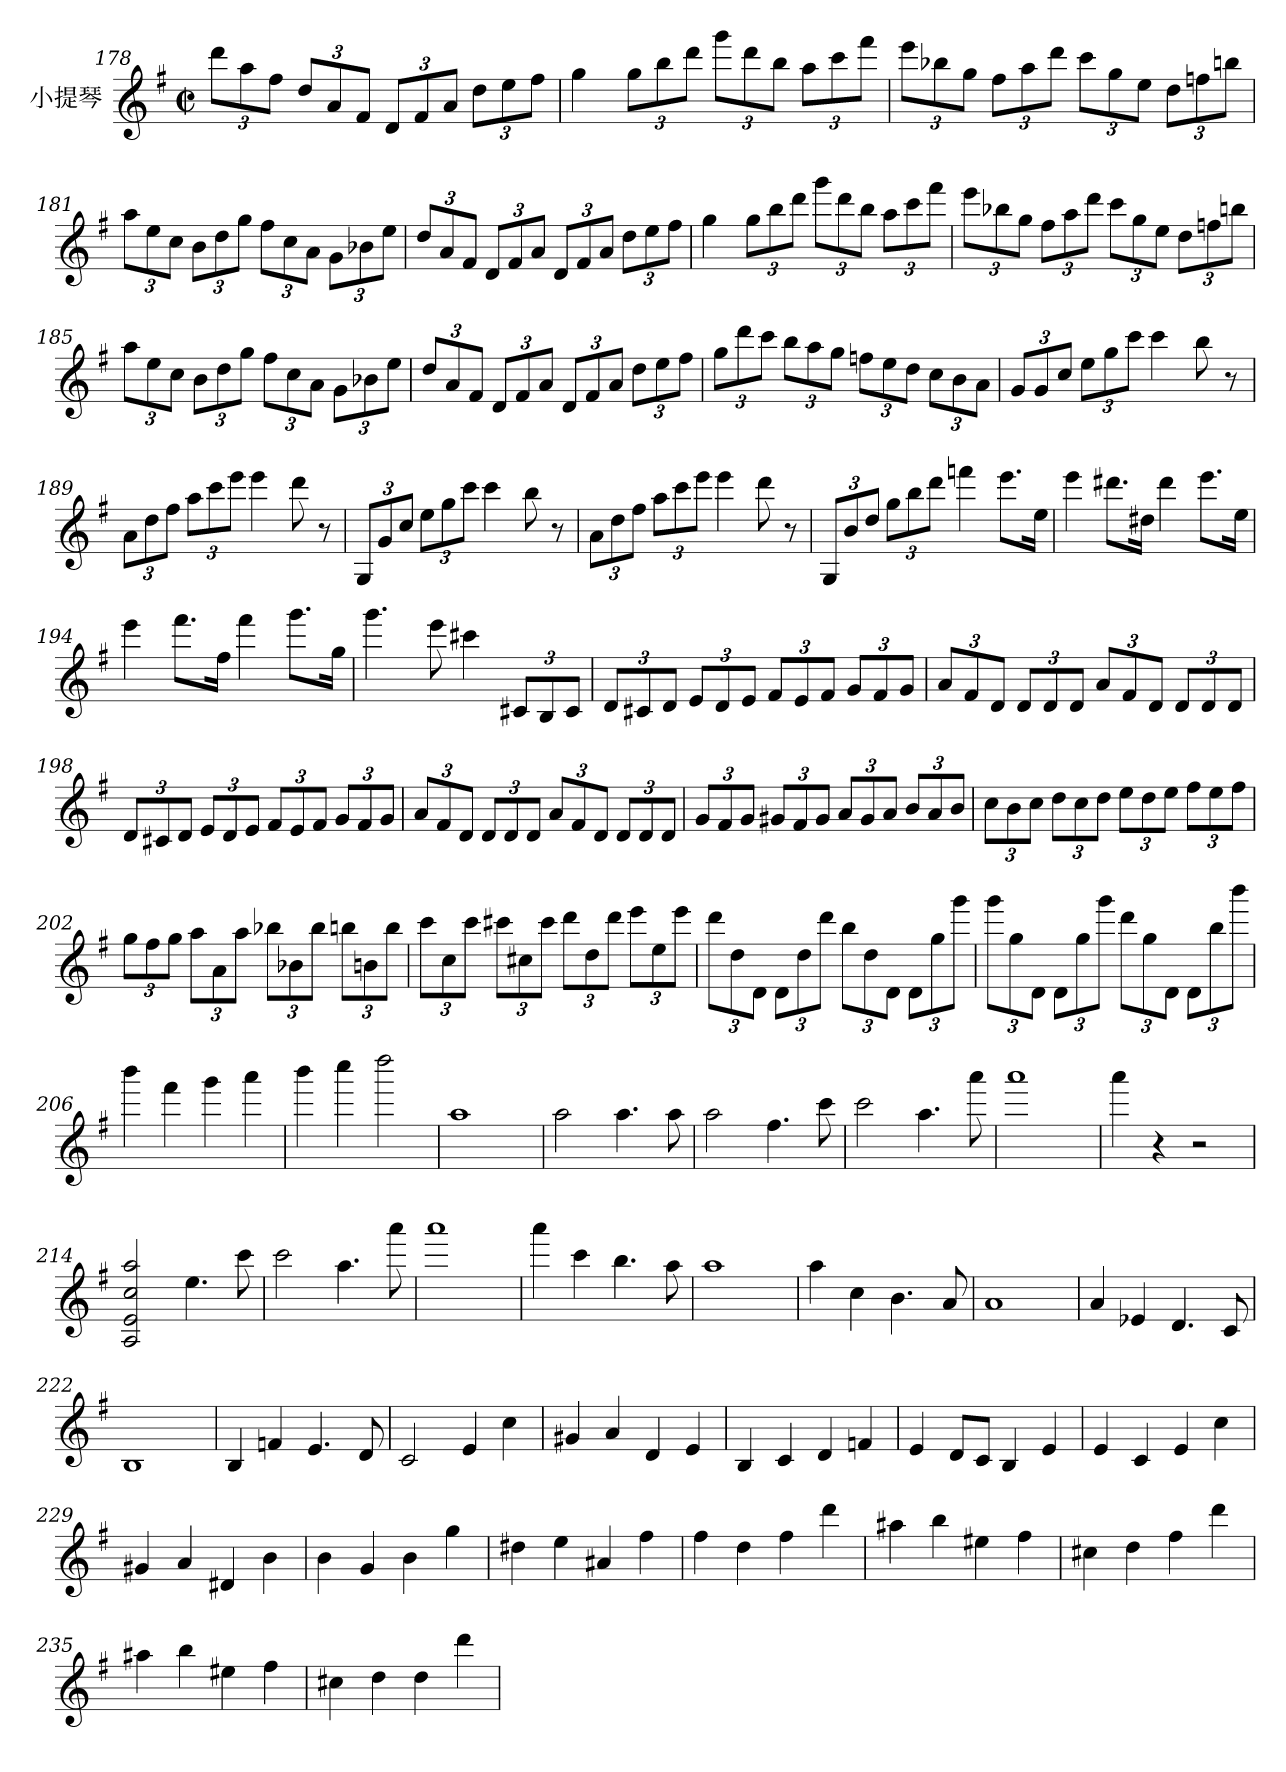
**kern
*part1
*staff1
*I"小提琴
*clefG2
*k[f#]
*M2/2
*met(c|)
*Xbrackettup
=178
12ddd\L
12aa\
12ff#\J
12dd/L
12a/
12f#/J
12d/L
12f#/
12a/J
12dd\L
12ee\
12ff#\J
=179
4gg\
12gg\L
12bb\
12ddd\J
12ggg\L
12ddd\
12bb\J
12aa\L
12ccc\
12fff#\J
!!LO:LB:g=z
=180
12eee\L
12bb-X\
12gg\J
12ff#\L
12aa\
12ddd\J
12ccc\L
12gg\
12ee\J
12dd\L
12ffn\
12bbn\J
=181
12aa\L
12ee\
12cc\J
12b\L
12dd\
12gg\J
12ff#\L
12cc\
12a\J
12g\L
12b-X\
12ee\J
=182
12dd/L
12a/
12f#/J
12d/L
12f#/
12a/J
12d/L
12f#/
12a/J
12dd\L
12ee\
12ff#\J
=183
4gg\
12gg\L
12bb\
12ddd\J
12ggg\L
12ddd\
12bb\J
12aa\L
12ccc\
12fff#\J
!!LO:LB:g=z
=184
12eee\L
12bb-X\
12gg\J
12ff#\L
12aa\
12ddd\J
12ccc\L
12gg\
12ee\J
12dd\L
12ffn\
12bbn\J
=185
12aa\L
12ee\
12cc\J
12b\L
12dd\
12gg\J
12ff#\L
12cc\
12a\J
12g\L
12b-X\
12ee\J
=186
12dd/L
12a/
12f#/J
12d/L
12f#/
12a/J
12d/L
12f#/
12a/J
12dd\L
12ee\
12ff#\J
=187
12gg\L
12ddd\
12ccc\J
12bb\L
12aa\
12gg\J
12ffn\L
12ee\
12dd\J
12cc\L
12b\
12a\J
!!LO:LB:g=z
=188
12g/L
12g/
12cc/J
12ee\L
12gg\
12ccc\J
4ccc\
8bb\
8r
=189
12a\L
12dd\
12ff#\J
12aa\L
12ccc\
12eee\J
4eee\
8ddd\
8r
=190
12G/L
12g/
12cc/J
12ee\L
12gg\
12ccc\J
4ccc\
8bb\
8r
=191
12a\L
12dd\
12ff#\J
12aa\L
12ccc\
12eee\J
4eee\
8ddd\
8r
=192
12G/L
12b/
12dd/J
12gg\L
12bb\
12ddd\J
4fffn\
8.eee\L
16ee\Jk
!!LO:LB:g=z
=193
4eee\
8.ddd#X\L
16dd#X\Jk
4ddd#\
8.eee\L
16ee\Jk
=194
4eee\
8.fff#\L
16ff#\Jk
4fff#\
8.ggg\L
16gg\Jk
=195
4.ggg\
8eee\
4ccc#X\
12c#X/L
12B/
12c#/J
=196
12d/L
12c#X/
12d/J
12e/L
12d/
12e/J
12f#/L
12e/
12f#/J
12g/L
12f#/
12g/J
=197
12a/L
12f#/
12d/J
12d/L
12d/
12d/J
12a/L
12f#/
12d/J
12d/L
12d/
12d/J
!!LO:LB:g=z
=198
12d/L
12c#X/
12d/J
12e/L
12d/
12e/J
12f#/L
12e/
12f#/J
12g/L
12f#/
12g/J
=199
12a/L
12f#/
12d/J
12d/L
12d/
12d/J
12a/L
12f#/
12d/J
12d/L
12d/
12d/J
=200
12g/L
12f#/
12g/J
12g#X/L
12f#/
12g#/J
12a/L
12g#/
12a/J
12b/L
12a/
12b/J
=201
12cc\L
12b\
12cc\J
12dd\L
12cc\
12dd\J
12ee\L
12dd\
12ee\J
12ff#\L
12ee\
12ff#\J
!!LO:LB:g=z
=202
12gg\L
12ff#\
12gg\J
12aa\L
12a\
12aa\J
12bb-X\L
12b-X\
12bb-\J
12bbn\L
12bn\
12bb\J
=203
12ccc\L
12cc\
12ccc\J
12ccc#X\L
12cc#X\
12ccc#\J
12ddd\L
12dd\
12ddd\J
12eee\L
12ee\
12eee\J
=204
12ddd\L
12dd\
12d\J
12d\L
12dd\
12ddd\J
12bb\L
12dd\
12d\J
12d\L
12gg\
12ggg\J
=205
12ggg\L
12gg\
12d\J
12d\L
12gg\
12ggg\J
12ddd\L
12gg\
12d\J
12d\L
12bb\
12bbb\J
!!LO:LB:g=z
=206
4bbb\
4fff#\
4ggg\
4aaa\
=207
4bbb\
4cccc\
2dddd\
=208
1aa
=209
2aa\
4.aa\
8aa\
=210
2aa\
4.ff#\
8ccc\
=211
2ccc\
4.aa\
8aaa\
=212
1aaa
=213
4aaa\
4r
2r
=214
2A/ 2e/ 2cc/ 2aa/
4.ee\
8ccc\
=215
2ccc\
4.aa\
8aaa\
!!LO:LB:g=z
=216
1aaa
=217
4aaa\
4ccc\
4.bb\
8aa\
=218
1aa
=219
4aa\
4cc\
4.b\
8a/
=220
1a
=221
4a/
4e-X/
4.d/
8c/
=222
1B
=223
4B/
4fn/
4.e/
8d/
=224
2c/
4e/
4cc\
=225
4g#X/
4a/
4d/
4e/
!!LO:PB:g=z
=226
4B/
4c/
4d/
4fn/
=227
4e/
8d/L
8c/J
4B/
4e/
=228
4e/
4c/
4e/
4cc\
=229
4g#X/
4a/
4d#X/
4b\
=230
4b\
4g/
4b\
4gg\
=231
4dd#X\
4ee\
4a#X/
4ff#\
=232
4ff#\
4dd\
4ff#\
4ddd\
=233
4aa#X\
4bb\
4ee#X\
4ff#\
!!LO:PB:g=z
=234
4cc#X\
4dd\
4ff#\
4ddd\
=235
4aa#X\
4bb\
4ee#X\
4ff#\
=236
4cc#X\
4dd\
4dd\
4ddd\
=
*-
